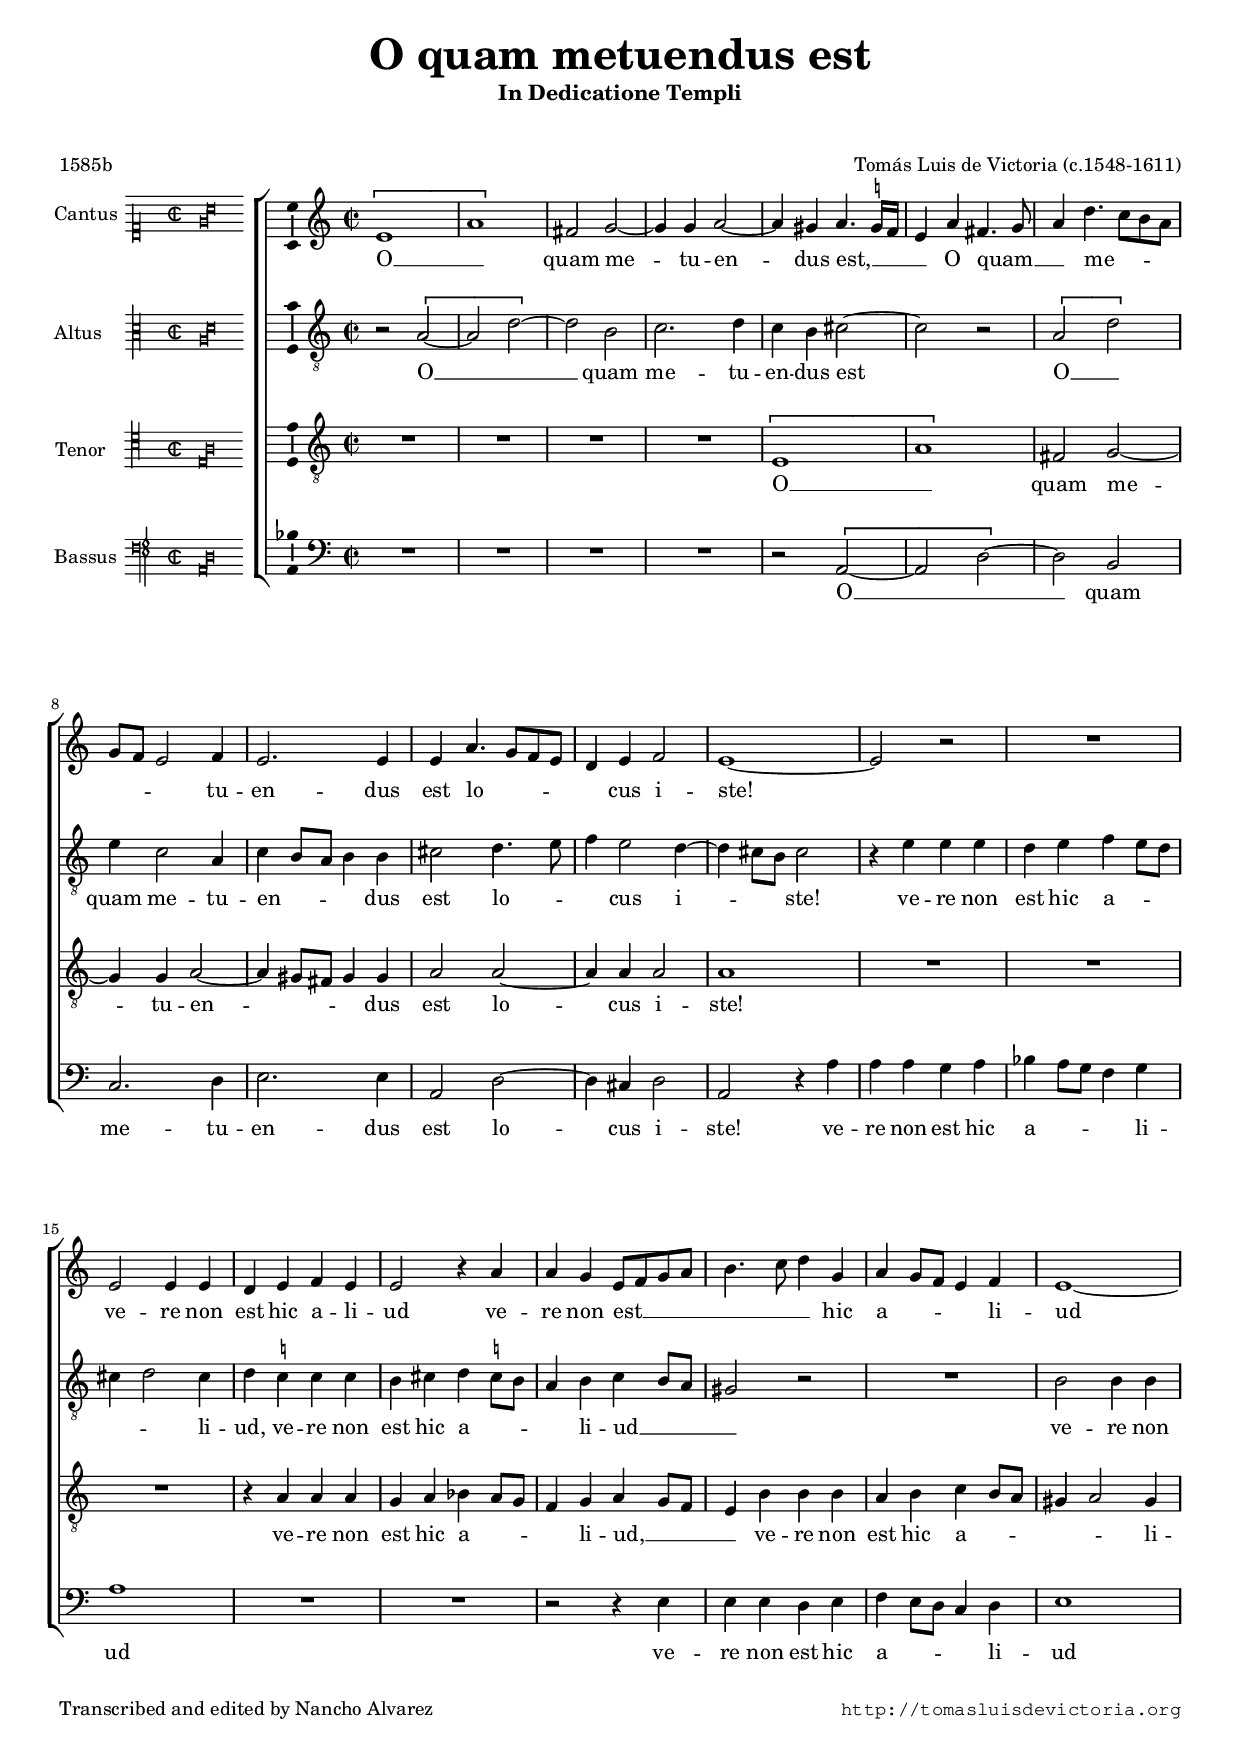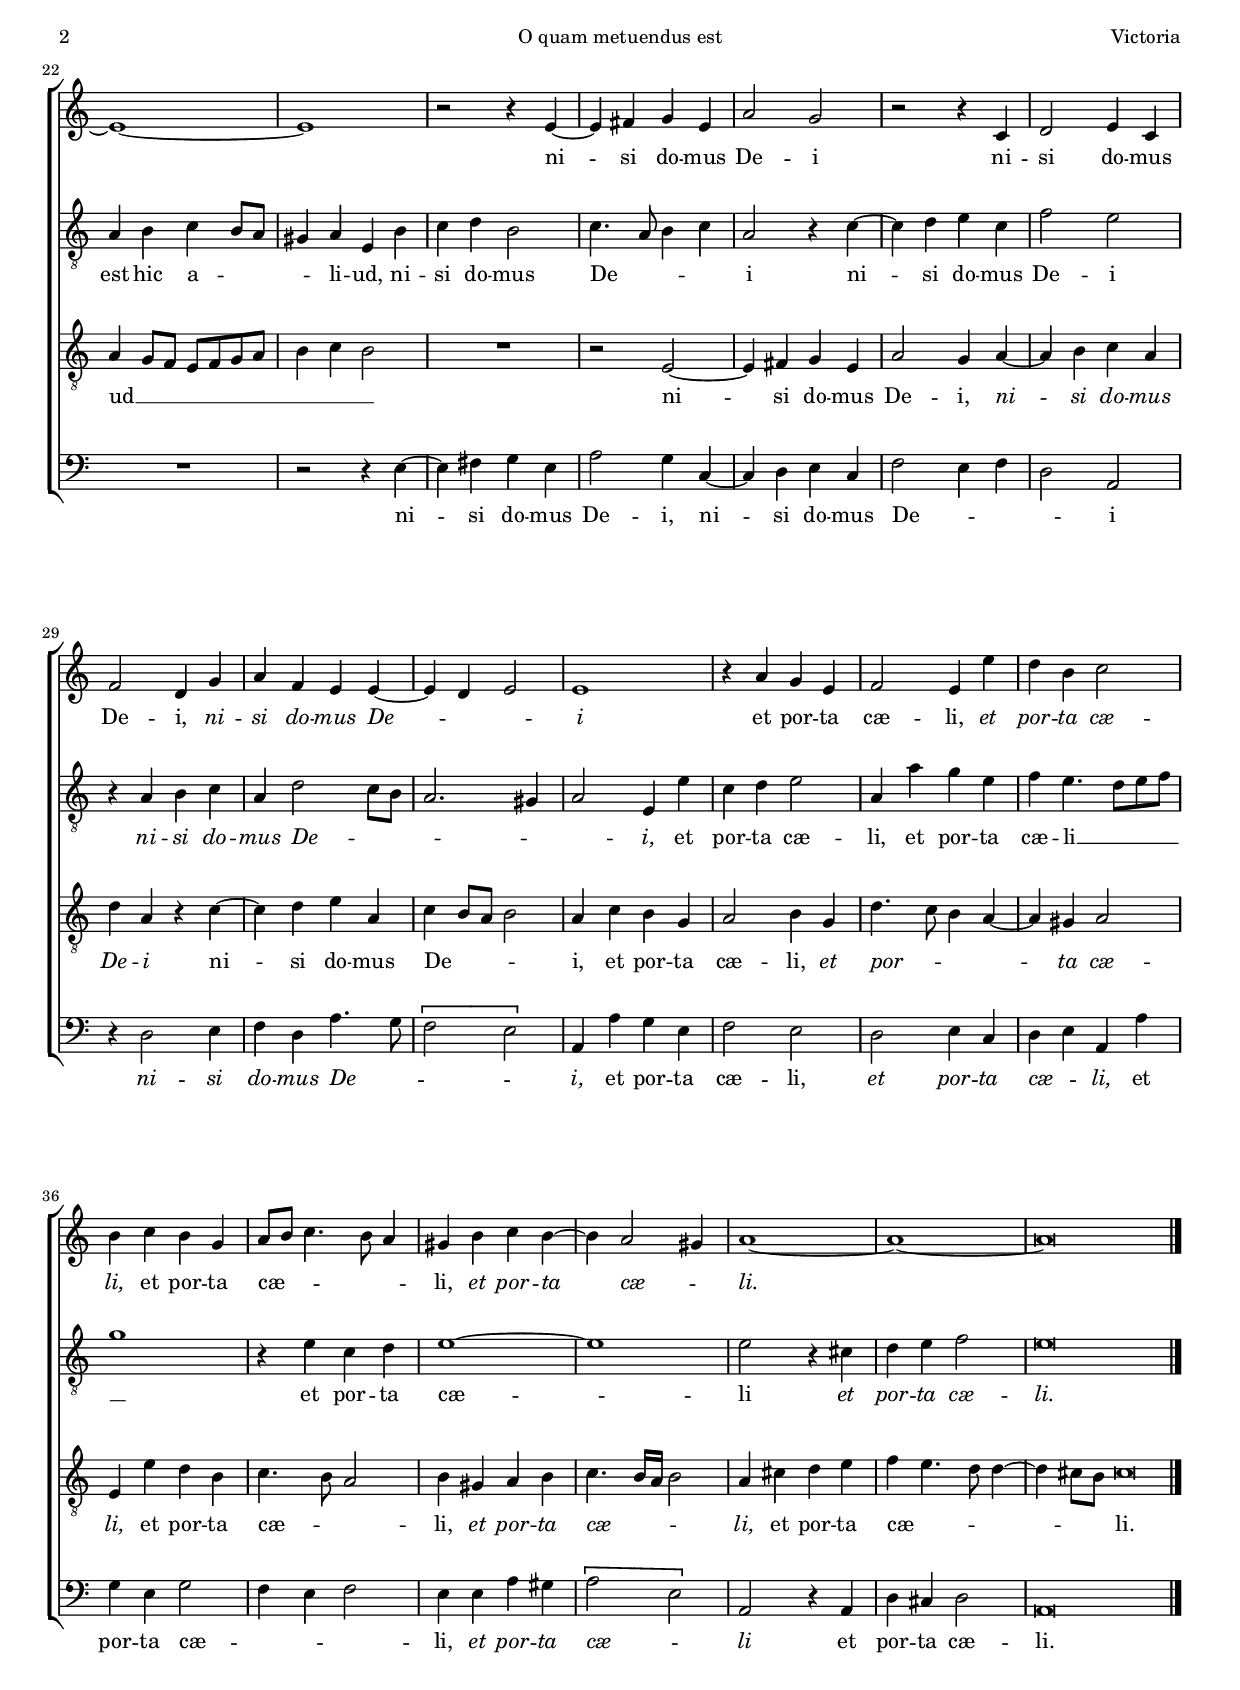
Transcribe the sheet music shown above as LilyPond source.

\version "2.18.0"

#(set-default-paper-size "a4")
#(set-global-staff-size 16.6)
#(ly:set-option 'point-and-click #f)
%mobile -s15.5 -i3.3

italicas=\override LyricText.font-shape = #'italic
rectas=\override LyricText.font-shape = #'upright
ss=\once \set suggestAccidentals = ##t
incipitwidth = 20
mtempo={\tempo 4 = 100}
mtempob={\tempo 4 = 50}

htitle="O quam metuendus est"
hcomposer="Victoria"

% revisado de madrugada en el æropuerto de Schonefeld en Berlín

\header {
	title=\markup{\fontsize #3 "O quam metuendus est"}
	subtitle="In Dedicatione Templi"
	subsubtitle=\markup{\column{" " " "}}
	composer="Tomás Luis de Victoria (c.1548-1611)"
        pdfauthor=\composer
	%opus="(-)"
	poet=\markup{"1585b"}
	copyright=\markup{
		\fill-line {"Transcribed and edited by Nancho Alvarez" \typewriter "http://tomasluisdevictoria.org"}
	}
%	tagline=""
}


global={\key c \major \time 2/2  \skip 1*42 \bar "|."
}

cantus={
	\[e'1 |
	a'\]
	fis'2 g' ~ |
	g'4 g' a'2 ~ |
%5
	a'4 gis' a'4. \ss g'16 f' |
	e'4 a' fis'4. g'8 |
	a'4 d''4. c''8 b' a' |
	g' f' e'2 f'4 |
	e'2. e'4 |
%10
	e' a'4. g'8 f' e' |
	d'4 e' f'2 |
	e'1 ~ |
	e'2 r |
	R1*4/4 |
%15
	e'2 e'4 e' |
	d' e' f' e' |
	e'2 r4 a' |
	a' g' e'8 f' g' a' |
	b'4. c''8 d''4 g' |
%20
	a' g'8 f' e'4 f' |
	e'1 ~ |
	e' ~ |
	e' |
	r2 r4 e' ~ |
%25
	e' fis' g' e' |
	a'2 g' |
	r r4 c' |
	d'2 e'4 c' |
	f'2 d'4 g' |
%30
	a' f' e' e' ~ |
	e' d' e'2 |
	e'1 |
	r4 a' g' e' |
	f'2 e'4 e'' |
%35
	d'' b' c''2 |
	b'4 c'' b' g' |
	a'8 b' c''4. b'8 a'4 |
	gis' b' c'' b' ~ |
	b' a'2 gis'4 |
%40
	a'1 ~ |
	a' ~ |
	a'\breve*1/2
}

altus={
	r2 \[a ~ |
	a d' ~ \]
	d' b |
	c'2. d'4 |
%5
	c' b cis'2 ~ |
	cis' r |
	\[a d'\]
	e'4 c'2 a4 |
	c' b8 a b4 b |
%10
	cis'2 d'4. e'8 |
	f'4 e'2 d'4 ~ |
	d' cis'8 b cis'2 |
	r4 e' e' e' |
	d' e' f' e'8 d' |
%15
	cis'4 d'2 cis'4 |
	d' \ss c'! c' c' |
	b cis' d' \ss c'8 b |
	a4 b c' b8 a |
	gis2 r |
%20
	R1*4/4 |
	b2 b4 b |
	a b c' b8 a |
	gis4 a e b |
	c' d' b2 |
%25
	c'4. a8 b4 c' |
	a2 r4 c' ~ |
	c' d' e' c' |
	f'2 e' |
	r4 a b c' |
%30
	a d'2 c'8 b |
	a2. gis4 |
	a2 e4 e' |
	c' d' e'2 |
	a4 a' g' e' |
%35
	f' e'4. d'8 e' f' |
	g'1 |
	r4 e' c' d' |
	e'1 ~ |
	e' |
%40
	e'2 r4 cis' |
	d' e' f'2 |
	e'\breve*1/2
}

tenor={
	R1*4/4 |
	R1*4/4 |
	R1*4/4 |
	R1*4/4 |
%5
	\[e1 |
	a\]
	fis2 g ~ |
	g4 g a2 ~ |
	a4 gis8 fis gis4 gis |
%10
	a2 a ~ |
	a4 a a2 |
	a1 |
	R1*4/4 |
	R1*4/4 |
%15
	R1*4/4 |
	r4 a a a |
	g a bes a8 g |
	f4 g a g8 f |
	e4 b b b |
%20
	a b c' b8 a |
	gis4 a2 gis4 |
	a g8 f e f g a |
	b4 c' b2 |
	R1*4/4 |
%25
	r2 e ~ |
	e4 fis g e |
	a2 g4 a ~ |
	a b c' a |
	d' a r c' ~ |
%30
	c' d' e' a |
	c' b8 a b2 |
	a4 c' b g |
	a2 b4 g |
	d'4. c'8 b4 a ~ |
%35
	a gis a2 |
	e4 e' d' b |
	c'4. b8 a2 |
	b4 gis a b |
	c'4. b16 a b2 |
%40
	a4 cis' d' e' |
	f' e'4. d'8 d'4 ~ |
	d' cis'8 b \mtempob cis'\breve*1/4
}

bassus={
	R1*4/4 |
	R1*4/4 |
	R1*4/4 |
	R1*4/4 |
%5
	r2 \[a, ~ |
	a, d ~ \]
	d b, |
	c2. d4 |
	e2. e4 |
%10
	a,2 d ~ |
	d4 cis d2 |
	a, r4 a |
	a a g a |
	bes a8 g f4 g |
%15
	a1 |
	R1*4/4 |
	R1*4/4 |
	r2 r4 e |
	e e d e |
%20
	f e8 d c4 d |
	e1 |
	R1*4/4 |
	r2 r4 e ~ |
	e fis g e |
%25
	a2 g4 c ~ |
	c d e c |
	f2 e4 f |
	d2 a, |
	r4 d2 e4 |
%30
	f d a4. g8 |
	\[f2 e\]
	a,4 a g e |
	f2 e |
	d e4 c |
%35
	d e a, a |
	g e g2 |
	f4 e f2 |
	e4 e a gis |
	\[a2 e\]
%40
	a, r4 a, |
	d cis d2 |
	a,\breve*1/2
}

textocantus=\lyricmode{
O __ _ quam me -- _ tu -- en -- _ dus est, __ _ _ _ 
O quam __ _ _ me -- _ _ _ _ _ _ tu -- en -- dus est lo -- _ _ _ _ cus i -- ste! _
ve -- re non est hic a -- li -- ud
ve -- re non est __ _ _ _ _ _ _ hic a -- _ _ _ li -- ud _ _ 
ni -- _ si do -- mus De -- i
ni -- si do -- mus De -- i,
\italicas
ni -- si do -- mus De -- _ _ _ i
\rectas
et por -- ta cæ -- li,
\italicas
et por -- ta cæ -- li,
\rectas
et por -- ta cæ -- _ _ _ _ li,
\italicas
et por -- ta _ cæ -- _ li. _ _ 
}

textoaltus=\lyricmode{
O __ _ _ _ quam me -- tu -- en -- dus est _
O __ _ quam me -- tu -- en -- _ _ _ dus est lo -- _ _ cus i -- _ _ _ ste!
ve -- re non est hic a -- _ _ _ _ li -- ud,
ve -- re non est hic a -- _ _ _ li -- ud __ _ _ _ 
ve -- re non est hic a -- _ _ _ li -- ud,
ni -- si do -- mus De -- _ _ _ i
ni -- _ si do -- mus De -- i
\italicas
ni -- si do -- mus De -- _ _ _ _ _ i,
\rectas
et por -- ta cæ -- li,
et por -- ta cæ -- li __ _ _ _ _ 
et por -- ta cæ -- _ li
\italicas
et por -- ta cæ -- li.
}

textotenor=\lyricmode{
O __ _ quam me -- _ tu -- en -- _ _ _ _ dus est lo -- _ cus i -- ste!
ve -- re non est hic a -- _ _ _ li -- ud, __ _ _ _ ve -- re non est
hic a -- _ _ _ _ li -- ud __ _ _ _ _ _ _ _ _ _ 
ni -- _ si do -- mus De -- i,
\italicas
ni -- _ si do -- mus De -- i
\rectas
ni -- _ si do -- mus De -- _ _ _ i,
et por -- ta cæ -- li, 
\italicas
et por -- _ _ _ _ ta cæ -- li,
\rectas
et por -- ta cæ -- _ _ li,
\italicas
et por -- ta cæ -- _ _ _ li,
\rectas
et por -- ta cæ -- _ _ _ _ _ _ li.
}

textobassus=\lyricmode{
O __ _ _ _ quam me -- tu -- en -- dus est lo -- _ cus i -- ste!
ve -- re non est hic a -- _ _ _ li -- ud
ve -- re non est hic a -- _ _ _ li -- ud
ni -- _ si do -- mus De -- i,
ni -- _ si do -- mus De -- _ _ _ i
\italicas ni -- si do -- mus De -- _ _ _ i, \rectas 
et por -- ta cæ -- li,
\italicas
et por -- ta cæ -- _ li,
\rectas
et por -- ta cæ -- _ _ _ li,
\italicas et por -- ta cæ -- _ li \rectas
et por -- ta cæ -- li.
}


incipitcantus=\markup{
	\score{
		{ 
		\set Staff.instrumentName="Cantus "
		\override NoteHead.style = #'neomensural
		\override Staff.TimeSignature.style = #'neomensural
		\cadenzaOn 
		\clef "petrucci-c1"
		\key c \major
		\time 2/2
                \[e'\breve a'\]
		} 
                \layout {\context {\Voice
                                   \remove Ligature_bracket_engraver
                                   \consists Mensural_ligature_engraver
                         }
                         line-width=\incipitwidth
                         indent = 0
                }
	}
}

incipitaltus=\markup{
	\score{
		{ 
		\set Staff.instrumentName="Altus    "
		\override NoteHead.style = #'neomensural 
		\override Staff.TimeSignature.style = #'neomensural
		\cadenzaOn 
		\clef "petrucci-c3"
		\key c \major
		\time 2/2
                \[a\breve d'\]
		} 
	\layout {\context {\Voice
                                   \remove Ligature_bracket_engraver
                                   \consists Mensural_ligature_engraver
                         }
                         line-width=\incipitwidth
                         indent = 0
                }
        }
}


incipittenor=\markup{
	\score{
		{ 
		\set Staff.instrumentName="Tenor   "
		\override NoteHead.style = #'neomensural 
		\override Staff.TimeSignature.style = #'neomensural
		\cadenzaOn 
		\clef "petrucci-c4"
		\key c \major
		\time 2/2
                \[e\breve a\]
		} 
	\layout {\context {\Voice
                                   \remove Ligature_bracket_engraver
                                   \consists Mensural_ligature_engraver
                         }
                         line-width=\incipitwidth
                         indent = 0
                }
        }
}

incipitbassus=\markup{
	\score{
		{ 
		\set Staff.instrumentName="Bassus "
		\override NoteHead.style = #'neomensural
		\override Staff.TimeSignature.style = #'neomensural
		\cadenzaOn 
		\clef "petrucci-f4"
		\key c \major
		\time 2/2
                \[a,\breve d\]
		} 
	\layout {\context {\Voice
                                   \remove Ligature_bracket_engraver
                                   \consists Mensural_ligature_engraver
                         }
                         line-width=\incipitwidth
                         indent = 0
                }
        }
}

%\layout {
%       \context {\Voice
%               \remove Ligature_bracket_engraver
%               \consists Mensural_ligature_engraver
%       }
%       line-width=\incipitwidth
%       indent = 0
%}

\score {\transpose c' c'{
\new ChoirStaff<<

	\new Staff <<\global
	\new Voice="v1" {
		\set Staff.instrumentName=\incipitcantus
		\clef "treble"
		\cantus }
	\new Lyrics \lyricsto "v1" {\textocantus }
	>>

	\new Staff <<\global
	\new Voice="v2" {
		\set Staff.instrumentName=\incipitaltus
		\clef "G_8"
		\altus }
	\new Lyrics \lyricsto "v2" {\textoaltus }
	>>
	
	\new Staff <<\global
	\new Voice="v3" {
		\set Staff.instrumentName=\incipittenor
		\clef "G_8"
		\tenor }
	\new Lyrics \lyricsto "v3" {\textotenor }
	>>

	\new Staff <<\global
	\new Voice="v4" {
		\set Staff.instrumentName=\incipitbassus
		\clef "bass"
		\bassus }
	\new Lyrics \lyricsto "v4" {\textobassus }
	>>
	
>>

	} % transpose

\layout{ 
	\context {\Lyrics 
		\override VerticalAxisGroup.staff-affinity = #UP
		\override VerticalAxisGroup.nonstaff-relatedstaff-spacing =
			#'((basic-distance . 0) (minimum-distance . 0) (padding . 1))
		\override LyricText.font-size = #1.2
		\override LyricHyphen.minimum-distance = #0.5
	}
	\context {\Score 
		tempoHideNote = ##t
		\override BarNumber.padding = #2 
	}
	\context {\Voice 
		melismaBusyProperties = #'()
		%autoBeaming = ##f
	}
	\context {\Staff 
                %\RemoveEmptyStaves
                %\override VerticalAxisGroup.remove-first = ##t
		\override VerticalAxisGroup.staff-staff-spacing =
			#'((basic-distance . 12) (minimum-distance . 0) (padding . 1))
		\consists Ambitus_engraver 
		\override LigatureBracket.padding = #1
	}
}

%\midi { \mtempo }

}


\paper{
	evenHeaderMarkup=\markup  \fill-line { \fromproperty #'page:page-number-string \htitle \hcomposer }
	oddHeaderMarkup= \markup  \fill-line { \on-the-fly #not-first-page \hcomposer \on-the-fly #not-first-page \htitle \on-the-fly #not-first-page \fromproperty #'page:page-number-string }
	%system-count=7
	%page-count = 8
	ragged-last-bottom = ##f
	indent=3.5\cm
	system-system-spacing =
	#'((basic-distance . 20) (minimum-distance . 0) (padding . 5))
	top-system-spacing = % header
	#'((basic-distance . 8) (minimum-distance . 0) (padding . 0))
	last-bottom-spacing = % footer
	#'((basic-distance . 12) (minimum-distance . 0) (padding . 0))

}
